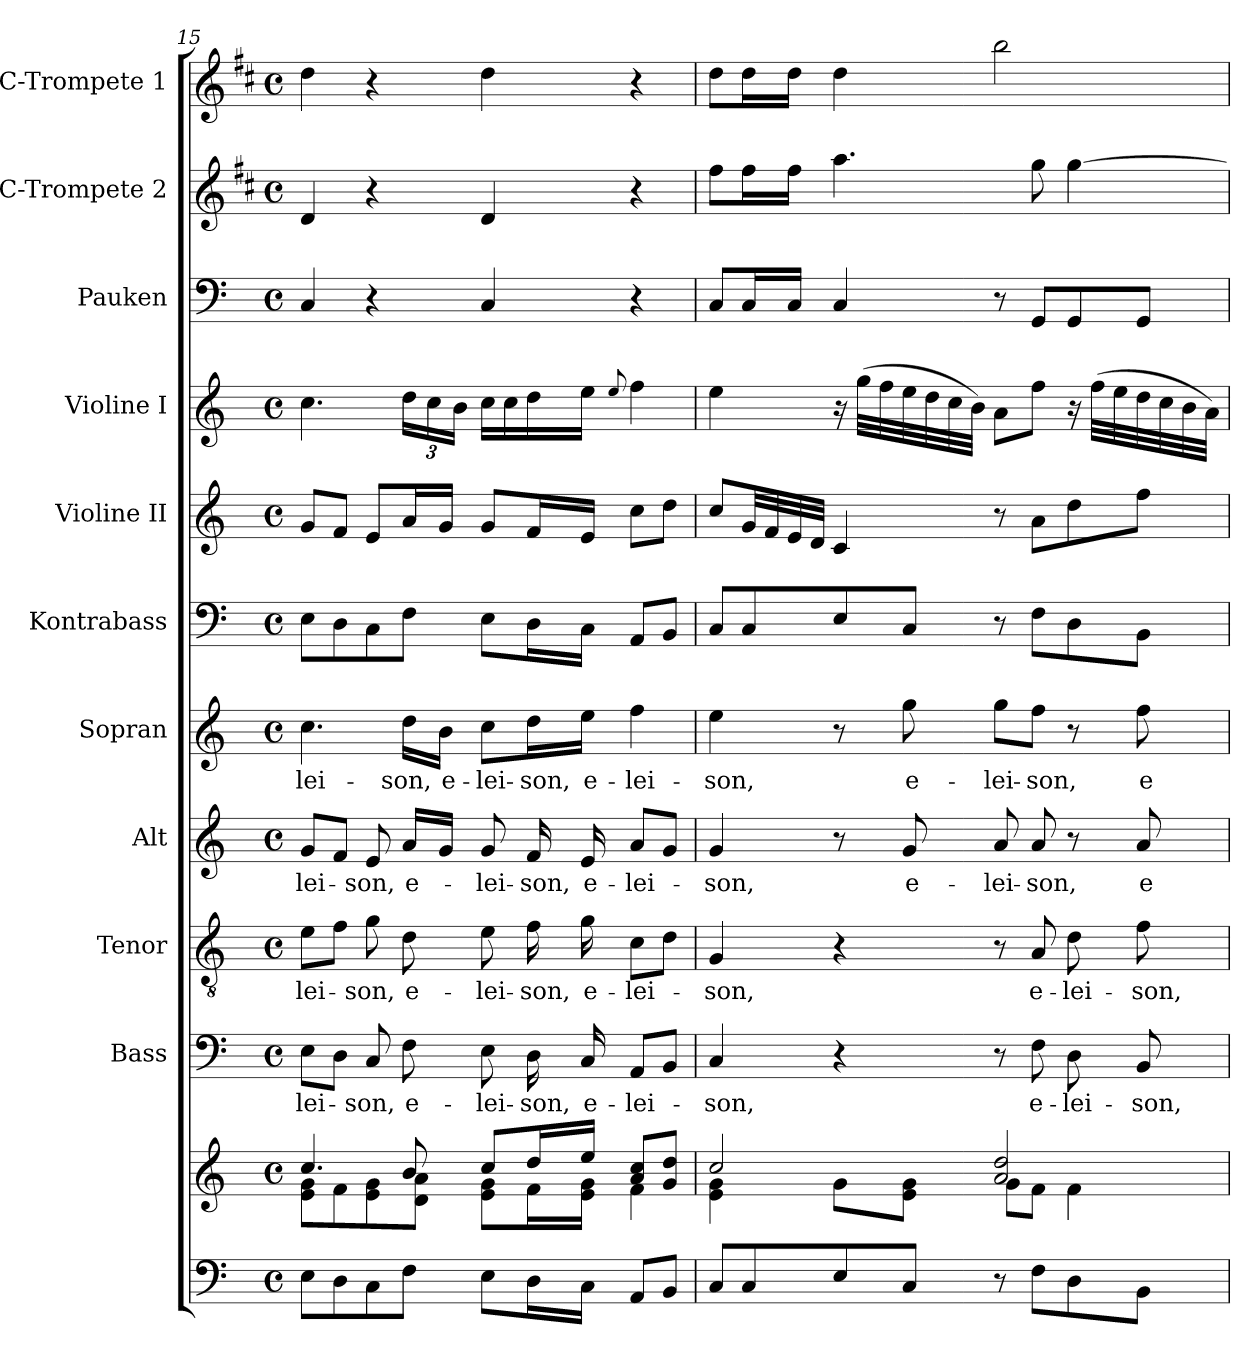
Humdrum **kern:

**kern	**kern	**kern	**text	**kern	**text	**kern	**text	**kern	**text	**kern	**kern	**kern	**kern	**kern	**kern
*part11	*part11	*part10	*part10	*part9	*part9	*part8	*part8	*part7	*part7	*part6	*part5	*part4	*part3	*part2	*part1
*staff12	*staff11	*staff10	*staff10	*staff9	*staff9	*staff8	*staff8	*staff7	*staff7	*staff6	*staff5	*staff4	*staff3	*staff2	*staff1
*	*	*I"Bass	*	*I"Tenor	*	*I"Alt	*	*I"Sopran	*	*I"Kontrabass	*I"Violine II	*I"Violine I	*I"Pauken	*I"C-Trompete 2	*I"C-Trompete 1
*	*	*I'B.	*	*I'T.	*	*I'A.	*	*I'S.	*	*I'Kb.	*I'Vl. II	*I'Vl. I	*I'Pk.	*I'C Trp. 2	*I'C Trp. 1
!!LO:PB:g=z
*clefF4	*clefG2	*clefF4	*	*clefGv2	*	*clefG2	*	*clefG2	*	*clefF4	*clefG2	*clefG2	*clefF4	*clefG2	*clefG2
*	*	*	*	*	*	*	*	*	*	*ITrd7c12	*	*	*	*ITrd1c2	*ITrd1c2
*k[]	*k[]	*k[]	*	*k[]	*	*k[]	*	*k[]	*	*k[]	*k[]	*k[]	*k[]	*k[]	*k[]
*C:	*C:	*C:	*	*C:	*	*C:	*	*C:	*	*C:	*C:	*C:	*C:	*C:	*C:
*M4/4	*M4/4	*M4/4	*	*M4/4	*	*M4/4	*	*M4/4	*	*M4/4	*M4/4	*M4/4	*M4/4	*M4/4	*M4/4
*met(c)	*met(c)	*met(c)	*	*met(c)	*	*met(c)	*	*met(c)	*	*met(c)	*met(c)	*met(c)	*met(c)	*met(c)	*met(c)
=15	=15	=15	=15	=15	=15	=15	=15	=15	=15	=15	=15	=15	=15	=15	=15
*	*^	*	*	*	*	*	*	*	*	*	*	*	*	*	*
!	!	!	!	!LO:LY:b	!	!LO:LY:b	!	!LO:LY:b	!	!LO:LY:b	!	!	!	!	!	!
8E\L	4.cc/	8e\ 8g\L	8E\L	-lei-	8e\L	-lei-	8g/L	-lei-	4.cc\	-lei-	8EE\L	8g/L	4.cc\	4C/	4c/	4cc\
8D\	.	8f\	8D\J	.	8f\J	.	8f/J	.	.	.	8DD\	8f/J	.	.	.	.
!	!	!	!	!LO:LY:b	!	!LO:LY:b	!	!LO:LY:b	!	!	!	!	!	!	!	!
8C\	.	8e\ 8g\	8C/	-son,	8g\	-son,	8e/	-son,	.	.	8CC\	8e/L	.	4r	4r	4r
!	!	!	!	!LO:LY:b	!	!LO:LY:b	!	!LO:LY:b	!	!LO:LY:b	!	!	!	!	!	!
8F\J	8b/	8d\ 8a\J	8F\	e-	8d\	e-	16a/LL	e-	16dd\LL	-son,	8FF\J	16a/L	24dd\LL	.	.	.
.	.	.	.	.	.	.	.	.	.	.	.	.	24cc\	.	.	.
!	!	!	!	!	!	!	!	!	!	!LO:LY:b	!	!	!	!	!	!
.	.	.	.	.	.	.	16g/JJ	.	16b\JJ	e-	.	16g/JJ	.	.	.	.
.	.	.	.	.	.	.	.	.	.	.	.	.	24b\JJ	.	.	.
!	!	!	!	!LO:LY:b	!	!LO:LY:b	!	!LO:LY:b	!	!LO:LY:b	!	!	!	!	!	!
8E\L	8cc/L	8e\ 8g\L	8E\	-lei-	8e\	-lei-	8g/	-lei-	8cc\L	-lei-	8EE\L	8g/L	16cc\LL	4C/	4c/	4cc\
.	.	.	.	.	.	.	.	.	.	.	.	.	16cc\	.	.	.
!	!	!	!	!LO:LY:b	!	!LO:LY:b	!	!LO:LY:b	!	!LO:LY:b	!	!	!	!	!	!
16D\L	16dd/L	16f\L	16D\	-son,	16f\	-son,	16f/	-son,	16dd\L	-son,	16DD\L	16f/L	16dd\	.	.	.
!	!	!	!	!LO:LY:b	!	!LO:LY:b	!	!LO:LY:b	!	!LO:LY:b	!	!	!	!	!	!
16C\JJ	16ee/JJ	16e\ 16g\JJ	16C/	e-	16g\	e-	16e/	e-	16ee\JJ	e-	16CC\JJ	16e/JJ	16ee\JJ	.	.	.
.	.	.	.	.	.	.	.	.	.	.	.	.	8qqee/	.	.	.
!	!	!	!	!LO:LY:b	!	!LO:LY:b	!	!LO:LY:b	!	!LO:LY:b	!	!	!	!	!	!
8AA/L	8a/ 8cc/L	4f\	8AA/L	-lei-	8c\L	-lei-	8a/L	-lei-	4ff\	-lei-	8AAA/L	8cc\L	4ff\	4r	4r	4r
8BB/J	8g/ 8dd/J	.	8BB/J	.	8d\J	.	8g/J	.	.	.	8BBB/J	8dd\J	.	.	.	.
=16	=16	=16	=16	=16	=16	=16	=16	=16	=16	=16	=16	=16	=16	=16	=16	=16
!	!	!	!	!LO:LY:b	!	!LO:LY:b	!	!LO:LY:b	!	!LO:LY:b	!	!	!	!	!	!
8C/L	2cc/	4e\ 4g\	4C/	-son,	4G/	-son,	4g/	-son,	4ee\	-son,	8CC/L	8cc/L	4ee\	8C/L	8ee\L	8cc\L
8C/	.	.	.	.	.	.	.	.	.	.	8CC/	32g/LL	.	16C/L	16ee\L	16cc\L
.	.	.	.	.	.	.	.	.	.	.	.	32f/	.	.	.	.
.	.	.	.	.	.	.	.	.	.	.	.	32e/	.	16C/JJ	16ee\JJ	16cc\JJ
.	.	.	.	.	.	.	.	.	.	.	.	32d/JJJ	.	.	.	.
8E/	.	8g\L	4r	.	4r	.	8r	.	8r	.	8EE/	4c/	16r	4C/	4.gg\	4cc\
.	.	.	.	.	.	.	.	.	.	.	.	.	(>32gg\LLL	.	.	.
.	.	.	.	.	.	.	.	.	.	.	.	.	32ff\	.	.	.
!	!	!	!	!	!	!	!	!LO:LY:b	!	!LO:LY:b	!	!	!	!	!	!
8C/J	.	8e\ 8g\J	.	.	.	.	8g/	e-	8gg\	e-	8CC/J	.	32ee\	.	.	.
.	.	.	.	.	.	.	.	.	.	.	.	.	32dd\	.	.	.
.	.	.	.	.	.	.	.	.	.	.	.	.	32cc\	.	.	.
.	.	.	.	.	.	.	.	.	.	.	.	.	32b\JJJ)	.	.	.
!	!	!	!	!	!	!	!	!LO:LY:b	!	!LO:LY:b	!	!	!	!	!	!
8r	2a/ 2dd/	8g\L	8r	.	8r	.	8a/	-lei-	8gg\L	-lei-	8r	8r	8a\L	8r	.	2aa\
!	!	!	!	!LO:LY:b	!	!LO:LY:b	!	!LO:LY:b	!	!LO:LY:b	!	!	!	!	!	!
8F\L	.	8f\J	8F\	e-	8A/	e-	8a/	-son,	8ff\J	-son,	8FF\L	8a\L	8ff\J	8GG/L	8ff\	.
!	!	!	!	!LO:LY:b	!	!LO:LY:b	!	!	!	!	!	!	!	!	!	!
8D\	.	4f\	8D\	-lei-	8d\	-lei-	8r	.	8r	.	8DD\	8dd\	16r	8GG/	[4ff\	.
.	.	.	.	.	.	.	.	.	.	.	.	.	(>32ff\LLL	.	.	.
.	.	.	.	.	.	.	.	.	.	.	.	.	32ee\	.	.	.
!	!	!	!	!LO:LY:b	!	!LO:LY:b	!	!LO:LY:b	!	!LO:LY:b	!	!	!	!	!	!
8BB\J	.	.	8BB/	-son,	8f\	-son,	8a/	e-	8ff\	e-	8BBB\J	8ff\J	32dd\	8GG/J	.	.
.	.	.	.	.	.	.	.	.	.	.	.	.	32cc\	.	.	.
.	.	.	.	.	.	.	.	.	.	.	.	.	32b\	.	.	.
.	.	.	.	.	.	.	.	.	.	.	.	.	32a\JJJ)	.	.	.
*	*v	*v	*	*	*	*	*	*	*	*	*	*	*	*	*	*
=	=	=	=	=	=	=	=	=	=	=	=	=	=	=	=
*-	*-	*-	*-	*-	*-	*-	*-	*-	*-	*-	*-	*-	*-	*-	*-
